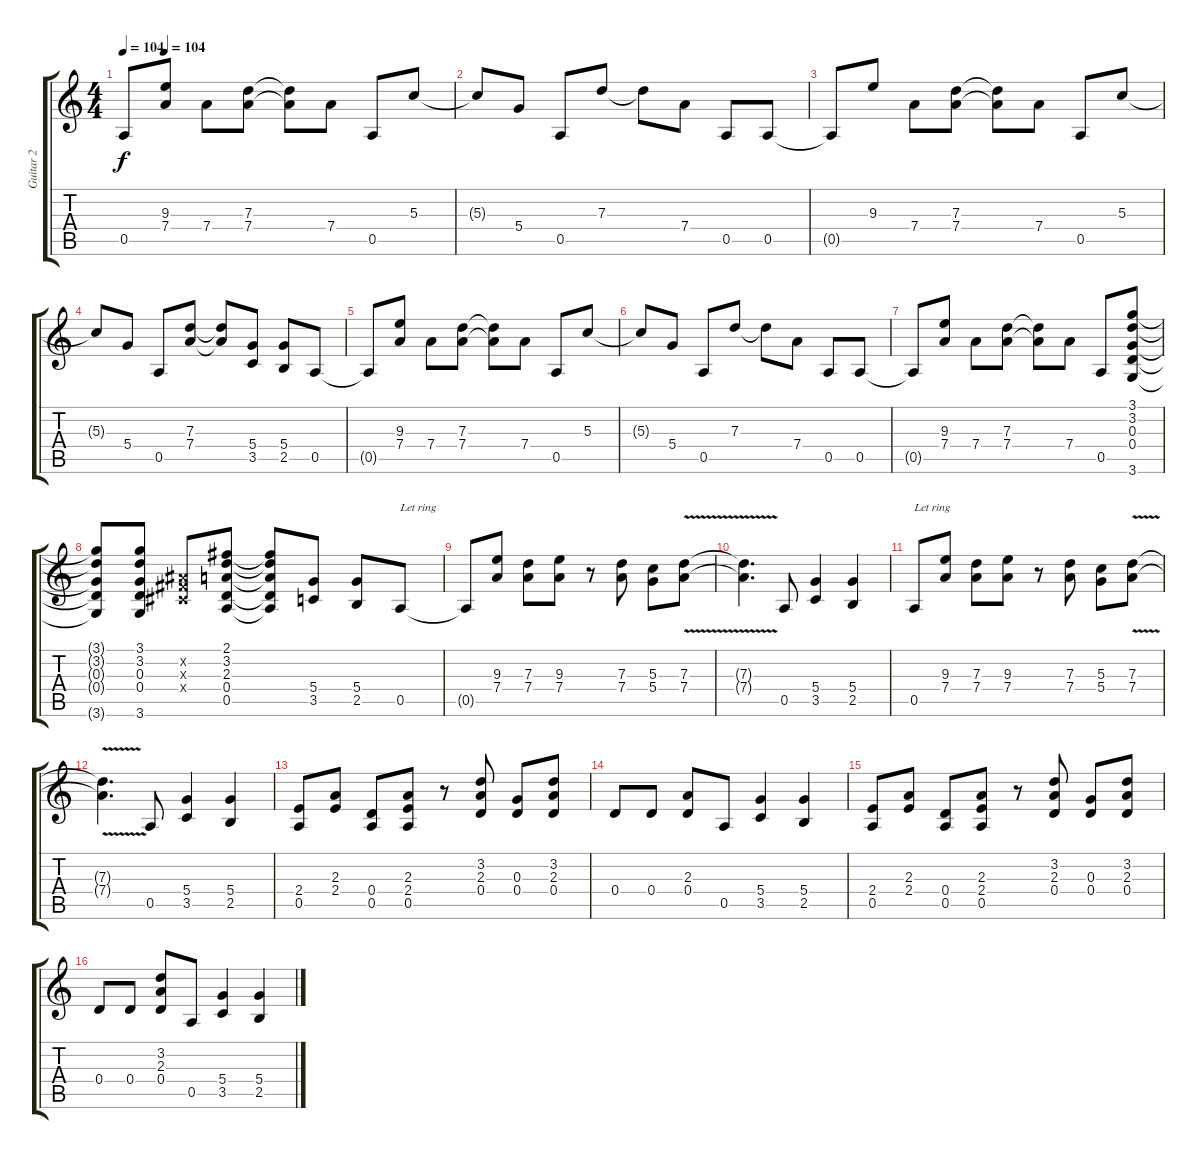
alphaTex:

\track ("Guitar 2" "Guitar 2") {instrument electricguitarclean}
\staff {score tabs}
\tuning (E4 B3 G3 D3 A2 E2) {hide}
\ts (4 4)
\tempo 104
\tempo (104 0.125)
\clef g2
\ks c
0.5{t}.8{dy f} (9.3 7.4).8 7.4.8 (7.3 7.4).8 (7.3{t} 7.4{t}).8 7.4.8 0.5.8 5.3.8 |
5.3{t}.8 5.4.8 0.5.8 7.3.8 7.3{t}.8 7.4.8 0.5.8 0.5.8 |
0.5{t}.8 9.3.8 7.4.8 (7.3 7.4).8 (7.3{t} 7.4{t}).8 7.4.8 0.5.8 5.3.8 |
5.3{t}.8 5.4.8 0.5.8 (7.3 7.4).8 (7.3{t} 7.4{t}).8 (5.4 3.5).8 (5.4 2.5).8 0.5.8 |
0.5{t}.8 (9.3 7.4).8 7.4.8 (7.3 7.4).8 (7.3{t} 7.4{t}).8 7.4.8 0.5.8 5.3.8 |
5.3{t}.8 5.4.8 0.5.8 7.3.8 7.3{t}.8 7.4.8 0.5.8 0.5.8 |
0.5{t}.8 (9.3 7.4).8 7.4.8 (7.3 7.4).8 (7.3{t} 7.4{t}).8 7.4.8 0.5.8 (3.1 3.2 0.3 0.4 3.6).8 |
(3.1{t} 3.2{t} 0.3{t} 0.4{t} 3.6{t}).8 (3.1 3.2 0.3 0.4 3.6).8 (-1.2{x} -1.3{x} -1.4{x}).8 (2.1 3.2 2.3 0.4 0.5).8 (2.1{t} 3.2{t} 2.3{t} 0.4{t} 0.5{t}).8 (5.4 3.5).8 (5.4 2.5).8 0.5.8{txt "Let ring"} |
0.5{t}.8 (9.3 7.4).8 (7.3 7.4).8 (9.3 7.4).8 r.8 (7.3 7.4).8 (5.3 5.4).8 (7.3{v} 7.4{v}).8 |
(7.3{t} 7.4{t}).4{d} 0.5.8 (5.4 3.5).4 (5.4 2.5).4 |
0.5.8{txt "Let ring"} (9.3 7.4).8 (7.3 7.4).8 (9.3 7.4).8 r.8 (7.3 7.4).8 (5.3 5.4).8 (7.3{v} 7.4{v}).8 |
(7.3{t} 7.4{t}).4{d} 0.5.8 (5.4 3.5).4 (5.4 2.5).4 |
(2.4 0.5).8 (2.3 2.4).8 (0.4 0.5).8 (2.3 2.4 0.5).8 r.8 (3.2 2.3 0.4).8 (0.3 0.4).8 (3.2 2.3 0.4).8 |
0.4.8 0.4.8 (2.3 0.4).8 0.5.8 (5.4 3.5).4 (5.4 2.5).4 |
(2.4 0.5).8 (2.3 2.4).8 (0.4 0.5).8 (2.3 2.4 0.5).8 r.8 (3.2 2.3 0.4).8 (0.3 0.4).8 (3.2 2.3 0.4).8 |
0.4.8 0.4.8 (3.2 2.3 0.4).8 0.5.8 (5.4 3.5).4 (5.4 2.5).4
